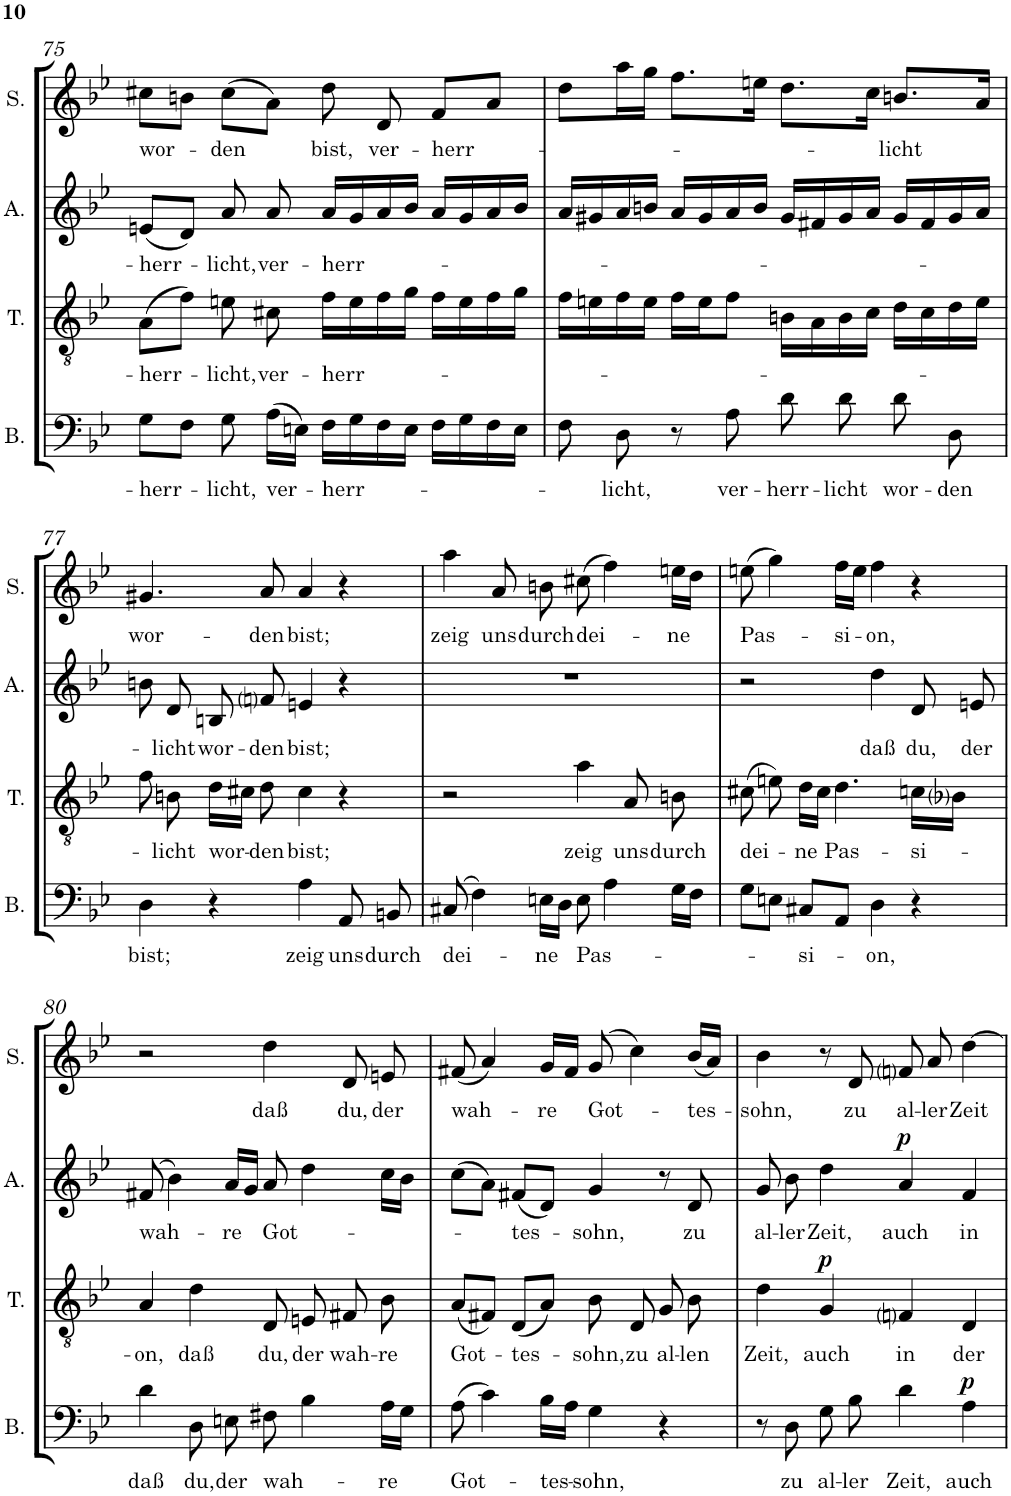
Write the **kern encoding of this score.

**kern	**text	**dynam	**kern	**text	**dynam	**kern	**text	**dynam	**kern	**text
*part4	*part4	*part4	*part3	*part3	*part3	*part2	*part2	*part2	*part1	*part1
*staff4	*staff4	*staff4	*staff3	*staff3	*staff3	*staff2	*staff2	*staff2	*staff1	*staff1
*I"Baß	*	*	*I"Tenor	*	*	*I"Alt	*	*	*I"Sopran	*
*I'B.	*	*	*I'T.	*	*	*I'A.	*	*	*I'S.	*
!!LO:PB:g=z
*clefF4	*	*	*clefGv2	*	*	*clefG2	*	*	*clefG2	*
*k[b-e-]	*	*	*k[b-e-]	*	*	*k[b-e-]	*	*	*k[b-e-]	*
*B-:	*	*	*B-:	*	*	*B-:	*	*	*B-:	*
*M4/4	*	*	*M4/4	*	*	*M4/4	*	*	*M4/4	*
=75	=75	=75	=75	=75	=75	=75	=75	=75	=75	=75
!	!LO:LY:b	!	!	!LO:LY:b	!	!	!LO:LY:b	!	!	!LO:LY:b
8G\L	-herr-	.	(>8A\L	-herr-	.	(<8en/L	-herr-	.	8cc#X\L	wor-
8F\J	.	.	8f\J)	.	.	8d/J)	.	.	8bn\J	.
!	!LO:LY:b	!	!	!LO:LY:b	!	!	!LO:LY:b	!	!	!LO:LY:b
8G\	-licht,	.	8en\	-licht,	.	8a/	-licht,	.	(>8cc#\L	-den
!	!LO:LY:b	!	!	!LO:LY:b	!	!	!LO:LY:b	!	!	!
(>16A\LL	ver-	.	8c#X\	ver-	.	8a/	ver-	.	8a\J)	.
16En\JJ)	.	.	.	.	.	.	.	.	.	.
!	!LO:LY:b	!	!	!LO:LY:b	!	!	!LO:LY:b	!	!	!LO:LY:b
16F\LL	-herr-	.	16f\LL	-herr-	.	16a/LL	-herr-	.	8dd\	bist,
16G\	.	.	16e\	.	.	16g/	.	.	.	.
!	!	!	!	!	!	!	!	!	!	!LO:LY:b
16F\	.	.	16f\	.	.	16a/	.	.	8d/	ver-
16E\JJ	.	.	16g\JJ	.	.	16b-/JJ	.	.	.	.
!	!	!	!	!	!	!	!	!	!	!LO:LY:b
16F\LL	.	.	16f\LL	.	.	16a/LL	.	.	8f/L	-herr-
16G\	.	.	16e\	.	.	16g/	.	.	.	.
16F\	.	.	16f\	.	.	16a/	.	.	8a/J	.
16E\JJ	.	.	16g\JJ	.	.	16b-/JJ	.	.	.	.
=76	=76	=76	=76	=76	=76	=76	=76	=76	=76	=76
8F\	.	.	16f\LL	.	.	16a/LL	.	.	8dd\L	.
.	.	.	16en\	.	.	16g#X/	.	.	.	.
!	!LO:LY:b	!	!	!	!	!	!	!	!	!
8D\	-licht,	.	16f\	.	.	16a/	.	.	16aa\L	.
.	.	.	16e\JJ	.	.	16bn/JJ	.	.	16gg\JJ	.
8r	.	.	16f\LL	.	.	16a/LL	.	.	8.ff\L	.
.	.	.	16e\J	.	.	16g#/	.	.	.	.
!	!LO:LY:b	!	!	!	!	!	!	!	!	!
8A\	ver-	.	8f\J	.	.	16a/	.	.	.	.
.	.	.	.	.	.	16b/JJ	.	.	16een\Jk	.
!	!LO:LY:b	!	!	!	!	!	!	!	!	!
8d\	-herr-	.	16Bn\LL	.	.	16g#/LL	.	.	8.dd\L	.
.	.	.	16A\	.	.	16f#X/	.	.	.	.
!	!LO:LY:b	!	!	!	!	!	!	!	!	!
8d\	-licht	.	16B\	.	.	16g#/	.	.	.	.
.	.	.	16c\JJ	.	.	16a/JJ	.	.	16cc\Jk	.
!	!LO:LY:b	!	!	!	!	!	!	!	!	!LO:LY:b
8d\	wor-	.	16d\LL	.	.	16g#/LL	.	.	8.bn/L	-licht
.	.	.	16c\	.	.	16f#/	.	.	.	.
!	!LO:LY:b	!	!	!	!	!	!	!	!	!
8D\	-den	.	16d\	.	.	16g#/	.	.	.	.
.	.	.	16e\JJ	.	.	16a/JJ	.	.	16a/Jk	.
!!LO:LB:g=z
=77	=77	=77	=77	=77	=77	=77	=77	=77	=77	=77
!	!LO:LY:b	!	!	!	!	!	!	!	!	!LO:LY:b
4D\	bist;	.	8f\	.	.	8bn\	.	.	4.g#X/	wor-
!	!	!	!	!LO:LY:b	!	!	!LO:LY:b	!	!	!
.	.	.	8Bn\	-licht	.	8d/	-licht	.	.	.
!	!	!	!	!LO:LY:b	!	!	!LO:LY:b	!	!	!
4r	.	.	16d\LL	wor-	.	8Bn/	wor-	.	.	.
.	.	.	16c#X\JJ	.	.	.	.	.	.	.
!	!	!	!	!LO:LY:b	!	!	!LO:LY:b	!	!	!LO:LY:b
.	.	.	8d\	-den	.	8fni/	-den	.	8a/	-den
!	!LO:LY:b	!	!	!LO:LY:b	!	!	!LO:LY:b	!	!	!LO:LY:b
4A\	zeig	.	4c#\	bist;	.	4en/	bist;	.	4a/	bist;
!	!LO:LY:b	!	!	!	!	!	!	!	!	!
8AA/	uns	.	4r	.	.	4r	.	.	4r	.
!	!LO:LY:b	!	!	!	!	!	!	!	!	!
8BBn/	durch	.	.	.	.	.	.	.	.	.
=78	=78	=78	=78	=78	=78	=78	=78	=78	=78	=78
!	!LO:LY:b	!	!	!	!	!	!	!	!	!LO:LY:b
(>8C#X/	dei-	.	2r	.	.	1r	.	.	4aa\	zeig
4F\)	.	.	.	.	.	.	.	.	.	.
!	!	!	!	!	!	!	!	!	!	!LO:LY:b
.	.	.	.	.	.	.	.	.	8a/	uns
!	!LO:LY:b	!	!	!	!	!	!	!	!	!LO:LY:b
16En\LL	-ne	.	.	.	.	.	.	.	8bn\	durch
16D\JJ	.	.	.	.	.	.	.	.	.	.
!	!LO:LY:b	!	!	!LO:LY:b	!	!	!	!	!	!LO:LY:b
8E\	Pas-	.	4a\	zeig	.	.	.	.	(>8cc#X\	dei-
4A\	.	.	.	.	.	.	.	.	4ff\)	.
!	!	!	!	!LO:LY:b	!	!	!	!	!	!
.	.	.	8A/	uns	.	.	.	.	.	.
!	!	!	!	!LO:LY:b	!	!	!	!	!	!LO:LY:b
16G\LL	.	.	8Bn\	durch	.	.	.	.	16een\LL	-ne
16F\JJ	.	.	.	.	.	.	.	.	16dd\JJ	.
=79	=79	=79	=79	=79	=79	=79	=79	=79	=79	=79
!	!	!	!	!LO:LY:b	!	!	!	!	!	!LO:LY:b
8G\L	.	.	(>8c#X\	dei-	.	2r	.	.	(>8een\	Pas-
8En\J	.	.	8en\)	.	.	.	.	.	4gg\)	.
!	!LO:LY:b	!	!	!LO:LY:b	!	!	!	!	!	!
8C#X/L	-si-	.	16d\LL	-ne	.	.	.	.	.	.
.	.	.	16c#\JJ	.	.	.	.	.	.	.
!	!	!	!	!LO:LY:b	!	!	!	!	!	!LO:LY:b
8AA/J	.	.	4.d\	Pas-	.	.	.	.	16ff\LL	-si-
.	.	.	.	.	.	.	.	.	16ee\JJ	.
!	!LO:LY:b	!	!	!	!	!	!LO:LY:b	!	!	!LO:LY:b
4D\	-on,	.	.	.	.	4dd\	daß	.	4ff\	-on,
!	!	!	!	!LO:LY:b	!	!	!LO:LY:b	!	!	!
4r	.	.	16cn\LL	-si-	.	8d/	du,	.	4r	.
.	.	.	16B-i\JJ	.	.	.	.	.	.	.
!	!	!	!	!	!	!	!LO:LY:b	!	!	!
.	.	.	8ryy	.	.	8en/	der	.	.	.
!!LO:LB:g=z
=80	=80	=80	=80	=80	=80	=80	=80	=80	=80	=80
!	!LO:LY:b	!	!	!LO:LY:b	!	!	!LO:LY:b	!	!	!
4d\	daß	.	4A/	-on,	.	(>8f#X/	wah-	.	2r	.
.	.	.	.	.	.	4b-\)	.	.	.	.
!	!LO:LY:b	!	!	!LO:LY:b	!	!	!	!	!	!
8D\	du,	.	4d\	daß	.	.	.	.	.	.
!	!LO:LY:b	!	!	!	!	!	!LO:LY:b	!	!	!
8En\	der	.	.	.	.	16a/LL	-re	.	.	.
.	.	.	.	.	.	16g/JJ	.	.	.	.
!	!LO:LY:b	!	!	!LO:LY:b	!	!	!LO:LY:b	!	!	!LO:LY:b
8F#X\	wah-	.	8D/	du,	.	8a/	Got-	.	4dd\	daß
!	!	!	!	!LO:LY:b	!	!	!	!	!	!
4B-\	.	.	8En/	der	.	4dd\	.	.	.	.
!	!	!	!	!LO:LY:b	!	!	!	!	!	!LO:LY:b
.	.	.	8F#X/	wah-	.	.	.	.	8d/	du,
!	!LO:LY:b	!	!	!LO:LY:b	!	!	!	!	!	!LO:LY:b
16A\LL	-re	.	8B-\	-re	.	16cc\LL	.	.	8en/	der
16G\JJ	.	.	.	.	.	16b-\JJ	.	.	.	.
=81	=81	=81	=81	=81	=81	=81	=81	=81	=81	=81
!	!LO:LY:b	!	!	!LO:LY:b	!	!	!	!	!	!LO:LY:b
(>8A\	Got-	.	(<8A/L	Got-	.	(>8cc\L	.	.	(<8f#X/	wah-
4c\)	.	.	8F#X/J)	.	.	8a\J)	.	.	4a/)	.
!	!	!	!	!LO:LY:b	!	!	!LO:LY:b	!	!	!
.	.	.	(<8D/L	-tes-	.	(<8f#X/L	-tes-	.	.	.
!	!LO:LY:b	!	!	!	!	!	!	!	!	!LO:LY:b
16B-\LL	-tes-	.	8A/J)	.	.	8d/J)	.	.	16g/LL	-re
16A\JJ	.	.	.	.	.	.	.	.	16f#/JJ	.
!	!LO:LY:b	!	!	!LO:LY:b	!	!	!LO:LY:b	!	!	!LO:LY:b
4G\	-sohn,	.	8B-\	-sohn,	.	4g/	-sohn,	.	(>8g/	Got-
!	!	!	!	!LO:LY:b	!	!	!	!	!	!
.	.	.	8D/	zu	.	.	.	.	4cc\)	.
!	!	!	!	!LO:LY:b	!	!	!	!	!	!
4r	.	.	8G/	al-	.	8r	.	.	.	.
!	!	!	!	!LO:LY:b	!	!	!LO:LY:b	!	!	!LO:LY:b
.	.	.	8B-\	-len	.	8d/	zu	.	(<16b-/LL	-tes-
.	.	.	.	.	.	.	.	.	16a/JJ)	.
=82	=82	=82	=82	=82	=82	=82	=82	=82	=82	=82
!	!	!	!	!LO:LY:b	!	!	!LO:LY:b	!	!	!LO:LY:b
8r	.	.	4d\	Zeit,	.	8g/	al-	.	4b-\	-sohn,
!	!LO:LY:b	!	!	!	!	!	!LO:LY:b	!	!	!
8D\	zu	.	.	.	.	8b-\	-ler	.	.	.
!	!LO:LY:b	!	!	!LO:LY:b	!LO:DY:a	!	!LO:LY:b	!	!	!
8G\	al-	.	4G/	auch	p	4dd\	Zeit,	.	8r	.
!	!LO:LY:b	!	!	!	!	!	!	!	!	!LO:LY:b
8B-\	-ler	.	.	.	.	.	.	.	8d/	zu
!	!LO:LY:b	!	!	!LO:LY:b	!	!	!LO:LY:b	!LO:DY:a	!	!LO:LY:b
4d\	Zeit,	.	4Fni/	in	.	4a/	auch	p	8fni/	al-
!	!	!	!	!	!	!	!	!	!	!LO:LY:b
.	.	.	.	.	.	.	.	.	8a/	-ler
!	!LO:LY:b	!LO:DY:a	!	!LO:LY:b	!	!	!LO:LY:b	!	!	!LO:LY:b
4A\	auch	p	4D/	der	.	4f/	in	.	[4dd\	Zeit
=	=	=	=	=	=	=	=	=	=	=
*-	*-	*-	*-	*-	*-	*-	*-	*-	*-	*-
